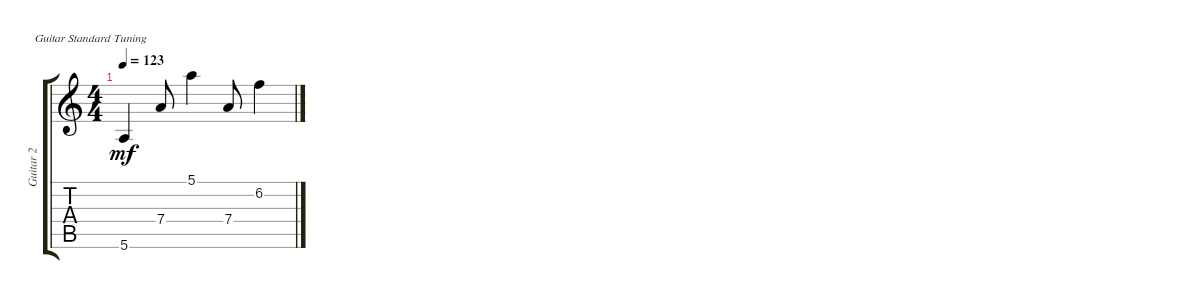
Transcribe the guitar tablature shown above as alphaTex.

\defaultSystemsLayout 4
\bracketExtendMode groupsimilarinstruments
\multiTrackTrackNamePolicy hidden
\firstSystemTrackNameMode fullname
\otherSystemsTrackNameMode fullname
\otherSystemsTrackNameOrientation horizontal
\defaultBarNumberDisplay FirstOfSystem
\track ("Guitar 2" "S-Gt") {instrument acousticguitarsteel}
\staff {score tabs}
\tuning (E4 B3 G3 D3 A2 E2)
\ts (4 4)
\tempo 123
\clef g2
\ks c
5.6.4{dy mf} 7.4.8 5.1.4 7.4.8 6.2.4
